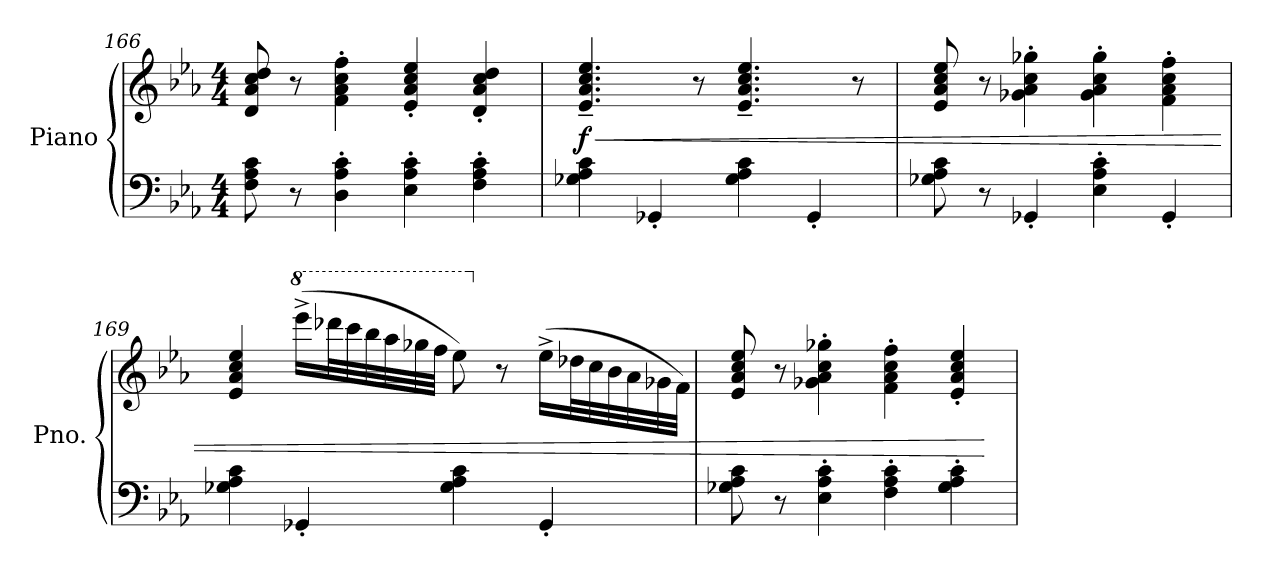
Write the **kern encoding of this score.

**kern	**kern	**dynam
*part1	*part1	*part1
*staff2	*staff1	*staff1/2
*I"Piano	*	*
*I'Pno.	*	*
*clefF4	*clefG2	*
*k[b-e-a-]	*k[b-e-a-]	*
*M4/4	*M4/4	*
=166	=166	=166
8F\ 8A-\ 8c\	8d/ 8a-/ 8cc/ 8dd/	.
8r	8r	.
4D\' 4A-\' 4c\'	4f\' 4a-\' 4cc\' 4ff\'	.
4E-\' 4A-\' 4c\'	4e-/' 4a-/' 4cc/' 4ee-/'	.
4F\' 4A-\' 4c\'	4d/' 4a-/' 4cc/' 4dd/'	.
!!LO:LB:g=z
=167	=167	=167
!	!	!LO:HP:b
!	!	!LO:DY:n=1:b
4G-X\ 4A-\ 4c\	4.e-/~ 4.a-/~ 4.cc/~ 4.ee-/~	< f
4GG-X'/	.	.
.	8r	.
4G-\ 4A-\ 4c\	4.e-/~ 4.a-/~ 4.cc/~ 4.ee-/~	.
4GG-'/	.	.
.	8r	.
=168	=168	=168
8G-X\ 8A-\ 8c\	8e-/ 8a-/ 8cc/ 8ee-/	.
8r	8r	.
4GG-X'/	4g-X\' 4a-\' 4cc\' 4gg-X\'	.
4E-\' 4A-\' 4c\'	4g-\' 4a-\' 4cc\' 4gg-\'	.
4GG-'/	4f\' 4a-\' 4cc\' 4ff\'	.
=169	=169	=169
4G-X\ 4A-\ 4c\	4e-/ 4a-/ 4cc/ 4ee-/	.
*	*8va	*
4GG-X'/	(>16eeee-^\LL	.
.	32dddd-X\L	.
.	32cccc\	.
.	32bbb-\	.
.	32aaa-\	.
.	32ggg-X\	.
.	32fff\JJJ	.
4G-\ 4A-\ 4c\	8eee-\)	.
*	*X8va	*
.	8r	.
4GG-'/	(>16ee-^\LL	.
.	32dd-X\L	.
.	32cc\	.
.	32b-\	.
.	32a-\	.
.	32g-X\	.
.	32f\JJJ)	.
=170	=170	=170
8G-X\ 8A-\ 8c\	8e-/ 8a-/ 8cc/ 8ee-/	.
8r	8r	.
4E-\' 4A-\' 4c\'	4g-X\' 4a-\' 4cc\' 4gg-X\'	.
4F\' 4A-\' 4c\'	4f\' 4a-\' 4cc\' 4ff\'	.
4G-\' 4A-\' 4c\'	4e-/' 4a-/' 4cc/' 4ee-/'	.
.	.	[
=	=	=
*-	*-	*-
